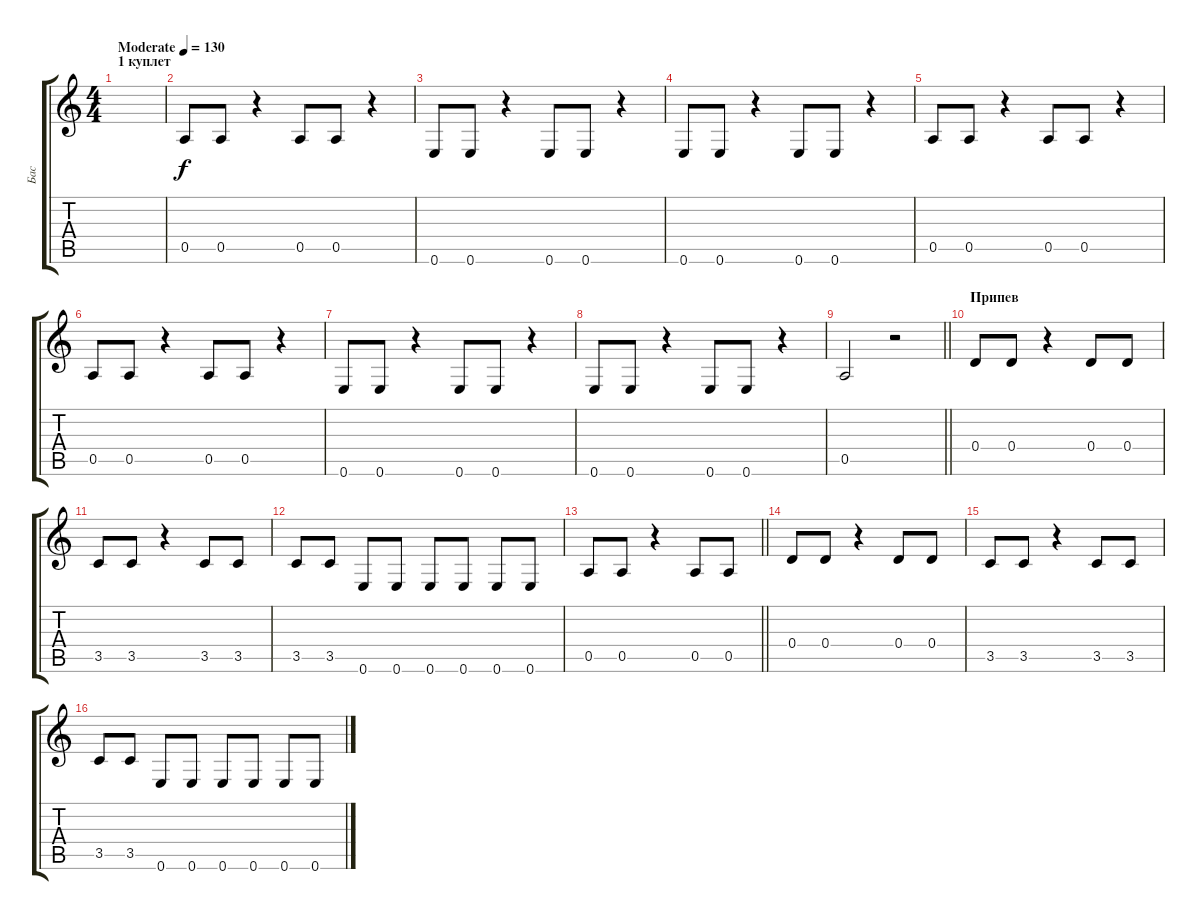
\track ("Бас" "Бас") {instrument electricbasspick}
\staff {score tabs}
\tuning (E4 B3 G3 D3 A2 E2) {hide}
\ts (4 4)
\section ("" "1 куплет")
\tempo (130 "Moderate")
\clef g2
\ks c
|
0.5.8 0.5.8 r.4 0.5.8 0.5.8 r.4 |
0.6.8 0.6.8 r.4 0.6.8 0.6.8 r.4 |
0.6.8 0.6.8 r.4 0.6.8 0.6.8 r.4 |
0.5.8 0.5.8 r.4 0.5.8 0.5.8 r.4 |
0.5.8 0.5.8 r.4 0.5.8 0.5.8 r.4 |
0.6.8 0.6.8 r.4 0.6.8 0.6.8 r.4 |
0.6.8 0.6.8 r.4 0.6.8 0.6.8 r.4 |
\barLineRight lightlight
0.5.2 r.2 |
\section ("" "Припев")
0.4.8 0.4.8 r.4 0.4.8 0.4.8 |
3.5.8 3.5.8 r.4 3.5.8 3.5.8 |
3.5.8 3.5.8 0.6.8 0.6.8 0.6.8 0.6.8 0.6.8 0.6.8 |
\barLineRight lightlight
0.5.8 0.5.8 r.4 0.5.8 0.5.8 |
0.4.8 0.4.8 r.4 0.4.8 0.4.8 |
3.5.8 3.5.8 r.4 3.5.8 3.5.8 |
3.5.8 3.5.8 0.6.8 0.6.8 0.6.8 0.6.8 0.6.8 0.6.8
